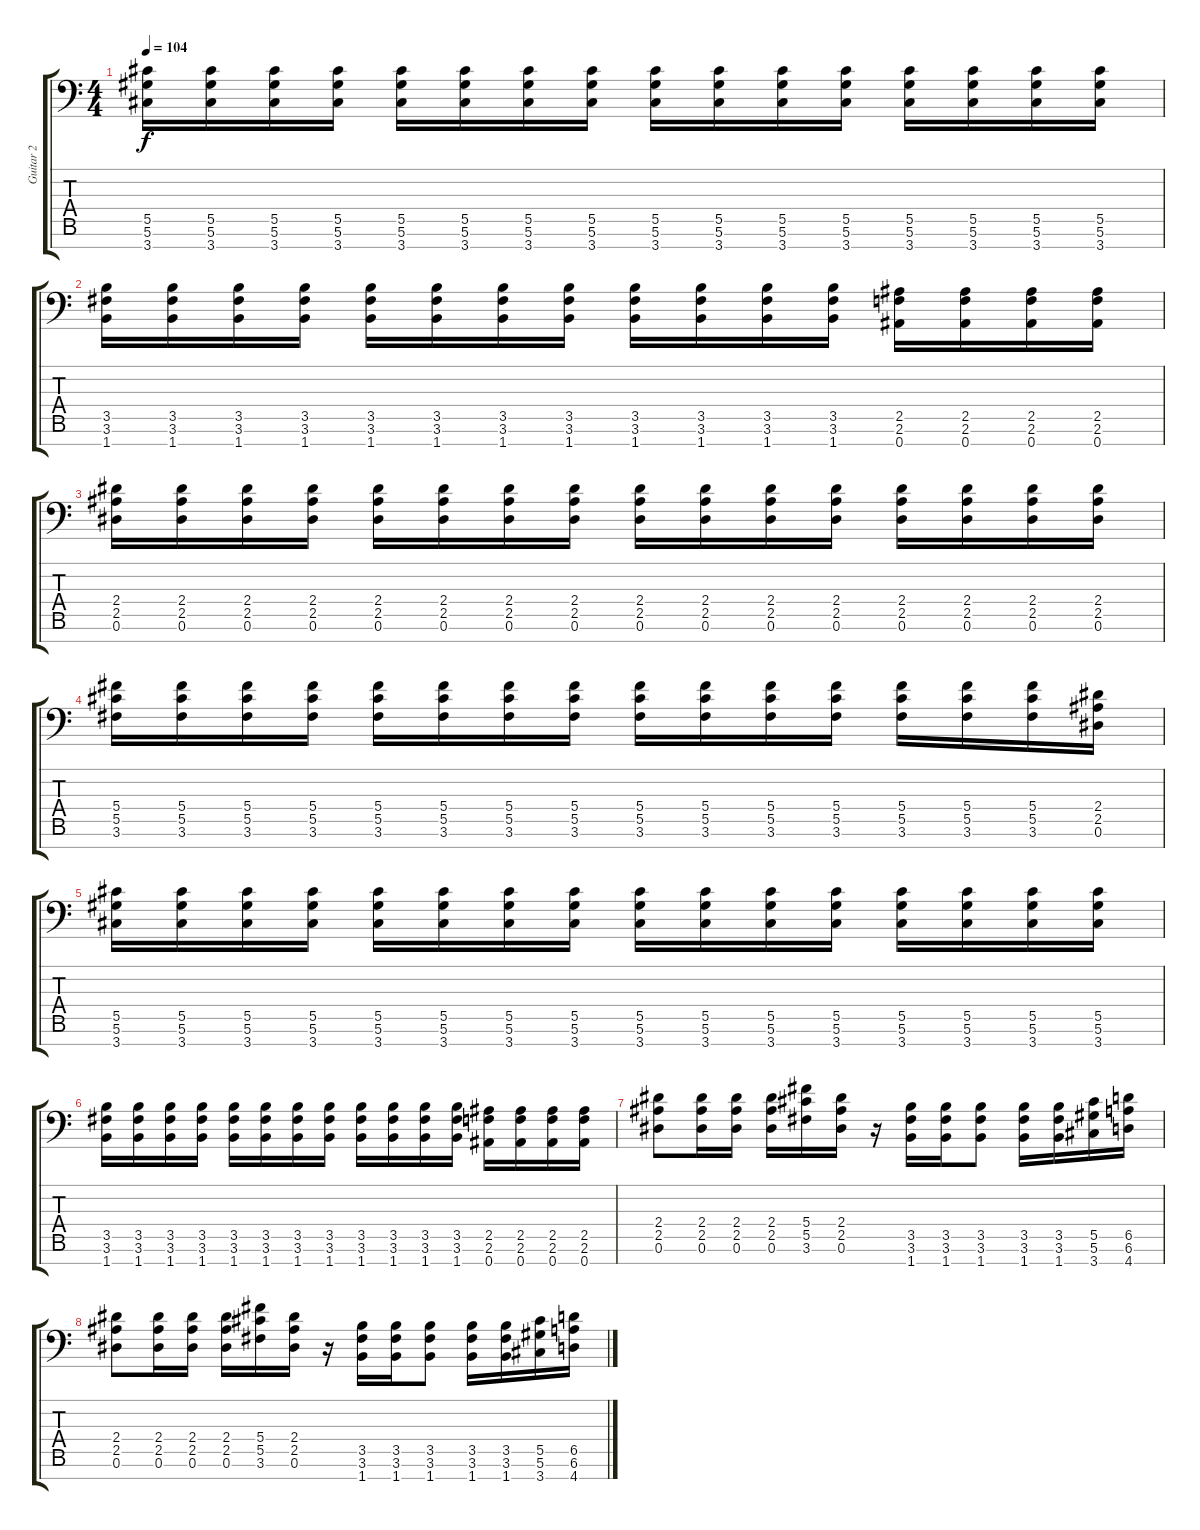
\track ("Guitar 2" "Guitar 2") {instrument distortionguitar}
\staff {score tabs}
\tuning (Eb4 Bb3 Gb3 Db3 Ab2 Eb2 Bb1) {hide}
\ts (4 4)
\tempo 104
\clef f4
\ks c
(5.5 5.6 3.7).16{dy f} (5.5 5.6 3.7).16 (5.5 5.6 3.7).16 (5.5 5.6 3.7).16 (5.5 5.6 3.7).16 (5.5 5.6 3.7).16 (5.5 5.6 3.7).16 (5.5 5.6 3.7).16 (5.5 5.6 3.7).16 (5.5 5.6 3.7).16 (5.5 5.6 3.7).16 (5.5 5.6 3.7).16 (5.5 5.6 3.7).16 (5.5 5.6 3.7).16 (5.5 5.6 3.7).16 (5.5 5.6 3.7).16 |
(3.5 3.6 1.7).16 (3.5 3.6 1.7).16 (3.5 3.6 1.7).16 (3.5 3.6 1.7).16 (3.5 3.6 1.7).16 (3.5 3.6 1.7).16 (3.5 3.6 1.7).16 (3.5 3.6 1.7).16 (3.5 3.6 1.7).16 (3.5 3.6 1.7).16 (3.5 3.6 1.7).16 (3.5 3.6 1.7).16 (2.5 2.6 0.7).16 (2.5 2.6 0.7).16 (2.5 2.6 0.7).16 (2.5 2.6 0.7).16 |
(2.4 2.5 0.6).16 (2.4 2.5 0.6).16 (2.4 2.5 0.6).16 (2.4 2.5 0.6).16 (2.4 2.5 0.6).16 (2.4 2.5 0.6).16 (2.4 2.5 0.6).16 (2.4 2.5 0.6).16 (2.4 2.5 0.6).16 (2.4 2.5 0.6).16 (2.4 2.5 0.6).16 (2.4 2.5 0.6).16 (2.4 2.5 0.6).16 (2.4 2.5 0.6).16 (2.4 2.5 0.6).16 (2.4 2.5 0.6).16 |
(5.4 5.5 3.6).16 (5.4 5.5 3.6).16 (5.4 5.5 3.6).16 (5.4 5.5 3.6).16 (5.4 5.5 3.6).16 (5.4 5.5 3.6).16 (5.4 5.5 3.6).16 (5.4 5.5 3.6).16 (5.4 5.5 3.6).16 (5.4 5.5 3.6).16 (5.4 5.5 3.6).16 (5.4 5.5 3.6).16 (5.4 5.5 3.6).16 (5.4 5.5 3.6).16 (5.4 5.5 3.6).16 (2.4 2.5 0.6).16 |
(5.5 5.6 3.7).16 (5.5 5.6 3.7).16 (5.5 5.6 3.7).16 (5.5 5.6 3.7).16 (5.5 5.6 3.7).16 (5.5 5.6 3.7).16 (5.5 5.6 3.7).16 (5.5 5.6 3.7).16 (5.5 5.6 3.7).16 (5.5 5.6 3.7).16 (5.5 5.6 3.7).16 (5.5 5.6 3.7).16 (5.5 5.6 3.7).16 (5.5 5.6 3.7).16 (5.5 5.6 3.7).16 (5.5 5.6 3.7).16 |
(3.5 3.6 1.7).16 (3.5 3.6 1.7).16 (3.5 3.6 1.7).16 (3.5 3.6 1.7).16 (3.5 3.6 1.7).16 (3.5 3.6 1.7).16 (3.5 3.6 1.7).16 (3.5 3.6 1.7).16 (3.5 3.6 1.7).16 (3.5 3.6 1.7).16 (3.5 3.6 1.7).16 (3.5 3.6 1.7).16 (2.5 2.6 0.7).16 (2.5 2.6 0.7).16 (2.5 2.6 0.7).16 (2.5 2.6 0.7).16 |
(2.4 2.5 0.6).8 (2.4 2.5 0.6).16 (2.4 2.5 0.6).16 (2.4 2.5 0.6).16 (5.4 5.5 3.6).16 (2.4 2.5 0.6).16 r.16 (3.5 3.6 1.7).16 (3.5 3.6 1.7).16 (3.5 3.6 1.7).8 (3.5 3.6 1.7).16 (3.5 3.6 1.7).16 (5.5 5.6 3.7).16 (6.5 6.6 4.7).16 |
(2.4 2.5 0.6).8 (2.4 2.5 0.6).16 (2.4 2.5 0.6).16 (2.4 2.5 0.6).16 (5.4 5.5 3.6).16 (2.4 2.5 0.6).16 r.16 (3.5 3.6 1.7).16 (3.5 3.6 1.7).16 (3.5 3.6 1.7).8 (3.5 3.6 1.7).16 (3.5 3.6 1.7).16 (5.5 5.6 3.7).16 (6.5 6.6 4.7).16
